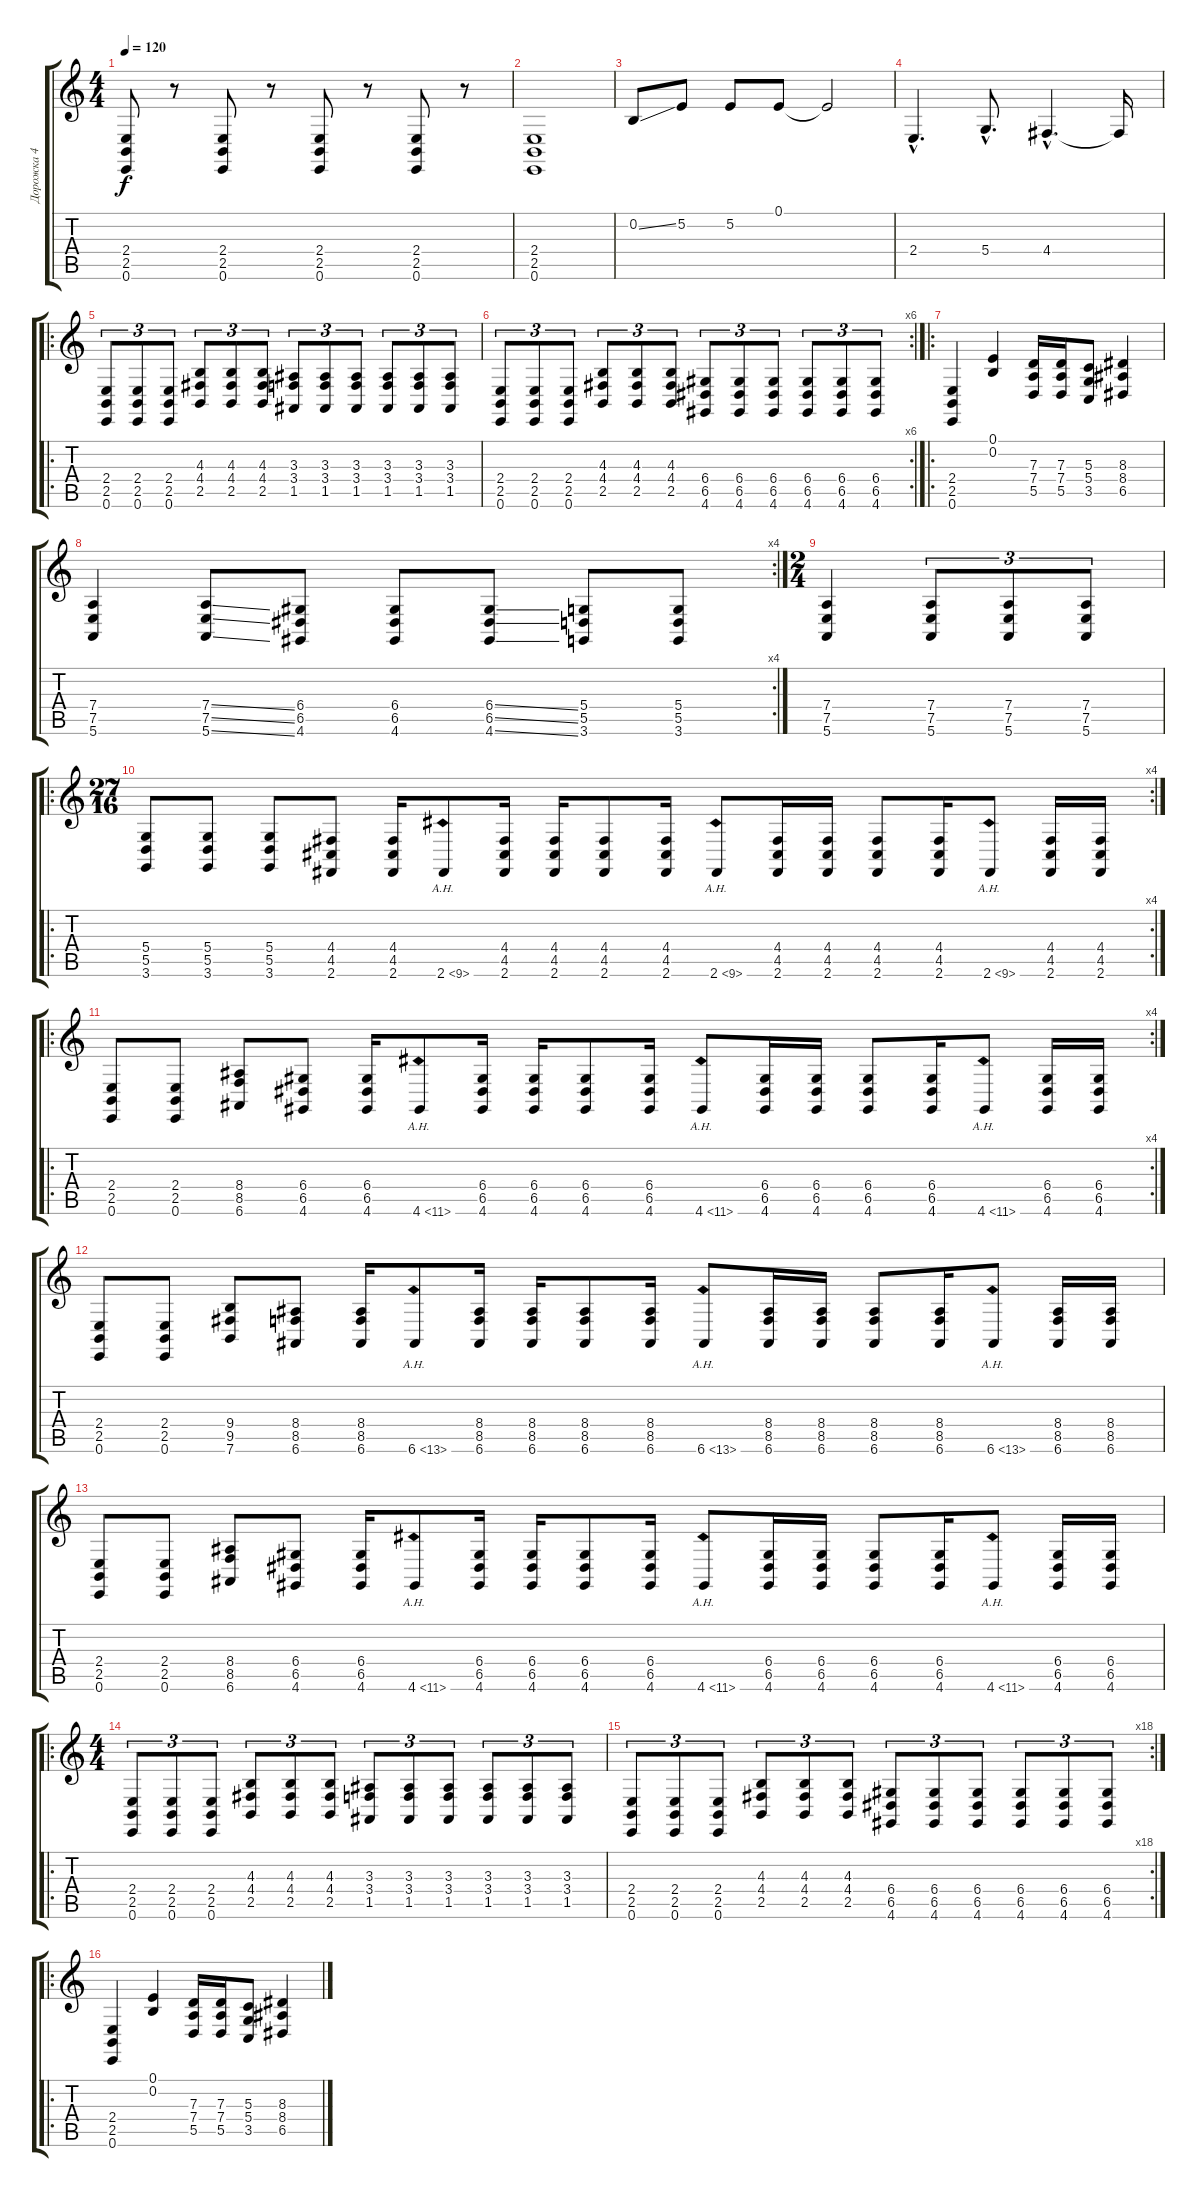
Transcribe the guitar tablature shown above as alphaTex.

\track ("Дорожка 4" "Дорожка 4") {instrument tuba}
\staff {score tabs}
\tuning (E4 B3 G3 D3 A2 E2) {hide}
\ts (4 4)
\tempo 120
\clef g2
\ks c
(2.4 2.5 0.6).8{dy f instrument tuba} r.8 (2.4 2.5 0.6).8 r.8 (2.4 2.5 0.6).8 r.8 (2.4 2.5 0.6).8 r.8 |
(2.4 2.5 0.6).1 |
0.2{ss}.8 5.2.8 5.2.8 0.1.8 0.1{t}.2 |
2.4{hac}.4{d} 5.4{hac}.8{d} 4.4{hac}.4{d} 4.4{t}.16 |
\ro
(2.4 2.5 0.6).8{tu (3 2)} (2.4 2.5 0.6).8{tu (3 2)} (2.4 2.5 0.6).8{tu (3 2)} (4.3 4.4 2.5).8{tu (3 2)} (4.3 4.4 2.5).8{tu (3 2)} (4.3 4.4 2.5).8{tu (3 2)} (3.3 3.4 1.5).8{tu (3 2)} (3.3 3.4 1.5).8{tu (3 2)} (3.3 3.4 1.5).8{tu (3 2)} (3.3 3.4 1.5).8{tu (3 2)} (3.3 3.4 1.5).8{tu (3 2)} (3.3 3.4 1.5).8{tu (3 2)} |
\rc 6
(2.4 2.5 0.6).8{tu (3 2)} (2.4 2.5 0.6).8{tu (3 2)} (2.4 2.5 0.6).8{tu (3 2)} (4.3 4.4 2.5).8{tu (3 2)} (4.3 4.4 2.5).8{tu (3 2)} (4.3 4.4 2.5).8{tu (3 2)} (6.4 6.5 4.6).8{tu (3 2)} (6.4 6.5 4.6).8{tu (3 2)} (6.4 6.5 4.6).8{tu (3 2)} (6.4 6.5 4.6).8{tu (3 2)} (6.4 6.5 4.6).8{tu (3 2)} (6.4 6.5 4.6).8{tu (3 2)} |
\ro
(2.4 2.5 0.6).4 (0.1 0.2).4 (7.3 7.4 5.5).16 (7.3 7.4 5.5).16 (5.3 5.4 3.5).8 (8.3 8.4 6.5).4 |
\rc 4
(7.4 7.5 5.6).4 (7.4{ss} 7.5{ss} 5.6{ss}).8 (6.4 6.5 4.6).8 (6.4 6.5 4.6).8 (6.4{ss} 6.5{ss} 4.6{ss}).8 (5.4 5.5 3.6).8 (5.4 5.5 3.6).8 |
\ts (2 4)
(7.4 7.5 5.6).4 (7.4 7.5 5.6).8{tu (3 2)} (7.4 7.5 5.6).8{tu (3 2)} (7.4 7.5 5.6).8{tu (3 2)} |
\ro
\rc 4
\ts (27 16)
(5.4 5.5 3.6).8 (5.4 5.5 3.6).8 (5.4 5.5 3.6).8 (4.4 4.5 2.6).8 (4.4 4.5 2.6).16 2.6{ah 7}.8 (4.4 4.5 2.6).16 (4.4 4.5 2.6).16 (4.4 4.5 2.6).8 (4.4 4.5 2.6).16 2.6{ah 7}.8 (4.4 4.5 2.6).16 (4.4 4.5 2.6).16 (4.4 4.5 2.6).8 (4.4 4.5 2.6).16 2.6{ah 7}.8 (4.4 4.5 2.6).16 (4.4 4.5 2.6).16 |
\ro
\rc 4
(2.4 2.5 0.6).8 (2.4 2.5 0.6).8 (8.4 8.5 6.6).8 (6.4 6.5 4.6).8 (6.4 6.5 4.6).16 4.6{ah 7}.8 (6.4 6.5 4.6).16 (6.4 6.5 4.6).16 (6.4 6.5 4.6).8 (6.4 6.5 4.6).16 4.6{ah 7}.8 (6.4 6.5 4.6).16 (6.4 6.5 4.6).16 (6.4 6.5 4.6).8 (6.4 6.5 4.6).16 4.6{ah 7}.8 (6.4 6.5 4.6).16 (6.4 6.5 4.6).16 |
(2.4 2.5 0.6).8 (2.4 2.5 0.6).8 (9.4 9.5 7.6).8 (8.4 8.5 6.6).8 (8.4 8.5 6.6).16 6.6{ah 7}.8 (8.4 8.5 6.6).16 (8.4 8.5 6.6).16 (8.4 8.5 6.6).8 (8.4 8.5 6.6).16 6.6{ah 7}.8 (8.4 8.5 6.6).16 (8.4 8.5 6.6).16 (8.4 8.5 6.6).8 (8.4 8.5 6.6).16 6.6{ah 7}.8 (8.4 8.5 6.6).16 (8.4 8.5 6.6).16 |
(2.4 2.5 0.6).8 (2.4 2.5 0.6).8 (8.4 8.5 6.6).8 (6.4 6.5 4.6).8 (6.4 6.5 4.6).16 4.6{ah 7}.8 (6.4 6.5 4.6).16 (6.4 6.5 4.6).16 (6.4 6.5 4.6).8 (6.4 6.5 4.6).16 4.6{ah 7}.8 (6.4 6.5 4.6).16 (6.4 6.5 4.6).16 (6.4 6.5 4.6).8 (6.4 6.5 4.6).16 4.6{ah 7}.8 (6.4 6.5 4.6).16 (6.4 6.5 4.6).16 |
\ro
\ts (4 4)
(2.4 2.5 0.6).8{tu (3 2)} (2.4 2.5 0.6).8{tu (3 2)} (2.4 2.5 0.6).8{tu (3 2)} (4.3 4.4 2.5).8{tu (3 2)} (4.3 4.4 2.5).8{tu (3 2)} (4.3 4.4 2.5).8{tu (3 2)} (3.3 3.4 1.5).8{tu (3 2)} (3.3 3.4 1.5).8{tu (3 2)} (3.3 3.4 1.5).8{tu (3 2)} (3.3 3.4 1.5).8{tu (3 2)} (3.3 3.4 1.5).8{tu (3 2)} (3.3 3.4 1.5).8{tu (3 2)} |
\rc 18
(2.4 2.5 0.6).8{tu (3 2)} (2.4 2.5 0.6).8{tu (3 2)} (2.4 2.5 0.6).8{tu (3 2)} (4.3 4.4 2.5).8{tu (3 2)} (4.3 4.4 2.5).8{tu (3 2)} (4.3 4.4 2.5).8{tu (3 2)} (6.4 6.5 4.6).8{tu (3 2)} (6.4 6.5 4.6).8{tu (3 2)} (6.4 6.5 4.6).8{tu (3 2)} (6.4 6.5 4.6).8{tu (3 2)} (6.4 6.5 4.6).8{tu (3 2)} (6.4 6.5 4.6).8{tu (3 2)} |
\ro
(2.4 2.5 0.6).4 (0.1 0.2).4 (7.3 7.4 5.5).16 (7.3 7.4 5.5).16 (5.3 5.4 3.5).8 (8.3 8.4 6.5).4
